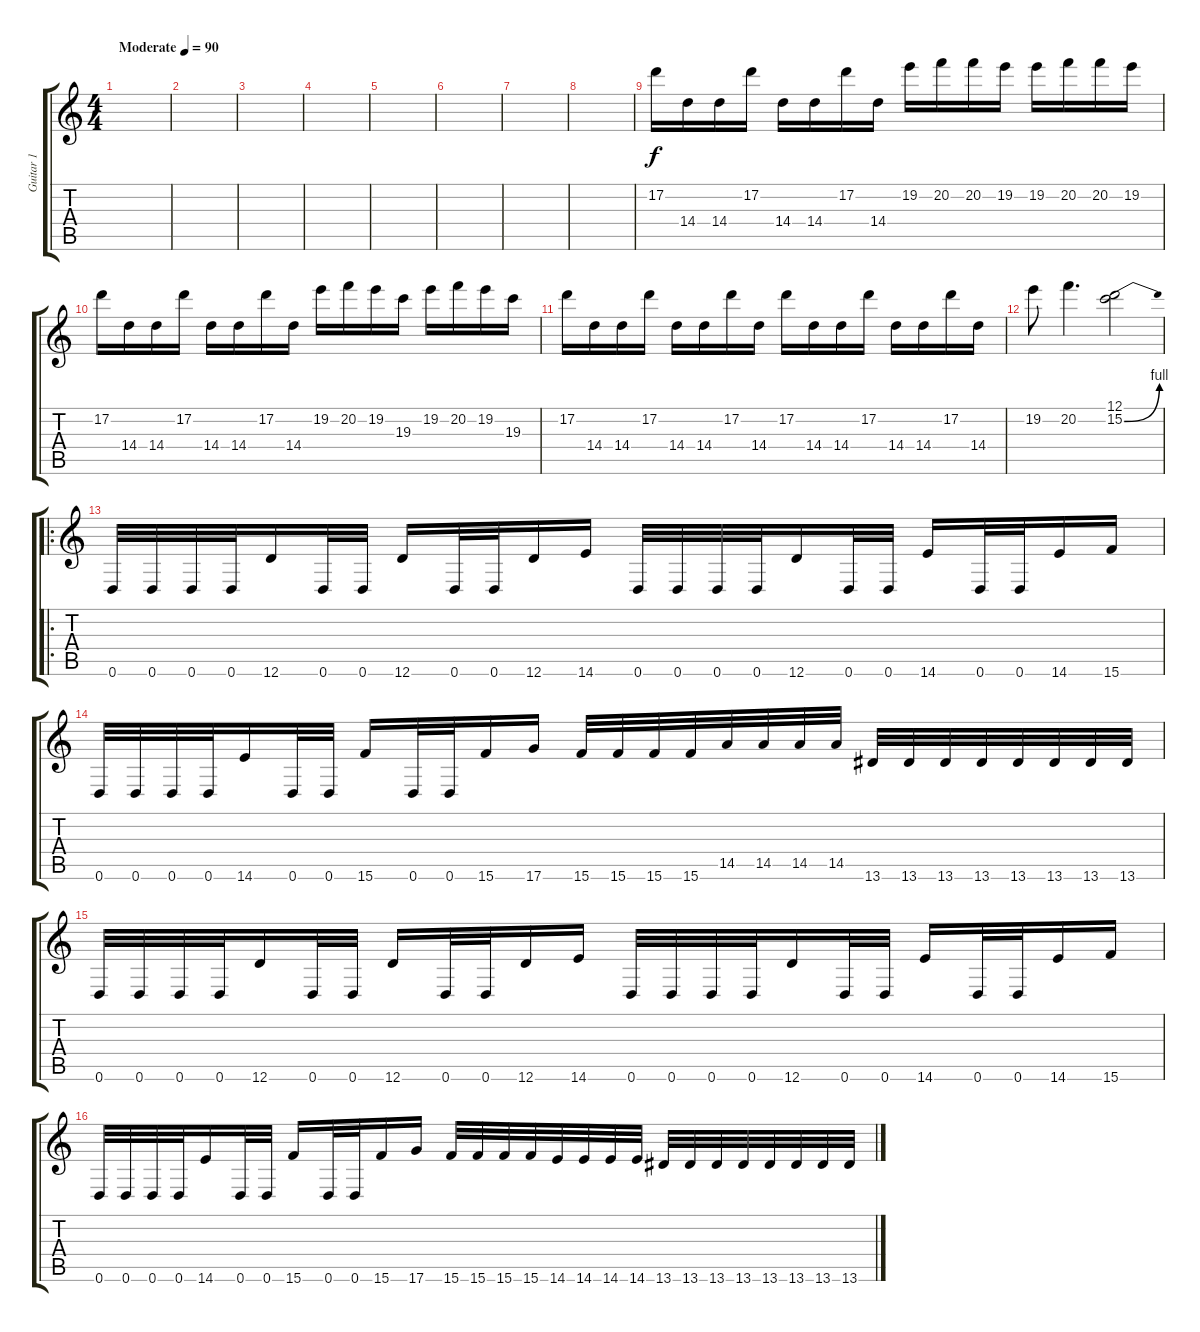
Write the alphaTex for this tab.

\track ("Guitar 1" "Guitar 1") {instrument distortionguitar}
\staff {score tabs}
\tuning (D4 A3 F3 C3 G2 D2) {hide}
\ts (4 4)
\tempo (90 "Moderate")
\clef g2
\ks c
|
|
|
|
|
|
|
|
17.2.16 14.4.16 14.4.16 17.2.16 14.4.16 14.4.16 17.2.16 14.4.16 19.2.16 20.2.16 20.2.16 19.2.16 19.2.16 20.2.16 20.2.16 19.2.16 |
17.2.16 14.4.16 14.4.16 17.2.16 14.4.16 14.4.16 17.2.16 14.4.16 19.2.16 20.2.16 19.2.16 19.3.16 19.2.16 20.2.16 19.2.16 19.3.16 |
17.2.16 14.4.16 14.4.16 17.2.16 14.4.16 14.4.16 17.2.16 14.4.16 17.2.16 14.4.16 14.4.16 17.2.16 14.4.16 14.4.16 17.2.16 14.4.16 |
19.2.8 20.2.4{d} (12.1 15.2{be (bend 0 0 60 4)}).2 |
\ro
0.6.32 0.6.32 0.6.32 0.6.32 12.6.16 0.6.32 0.6.32 12.6.16 0.6.32 0.6.32 12.6.16 14.6.16 0.6.32 0.6.32 0.6.32 0.6.32 12.6.16 0.6.32 0.6.32 14.6.16 0.6.32 0.6.32 14.6.16 15.6.16 |
0.6.32 0.6.32 0.6.32 0.6.32 14.6.16 0.6.32 0.6.32 15.6.16 0.6.32 0.6.32 15.6.16 17.6.16 15.6.32 15.6.32 15.6.32 15.6.32 14.5.32 14.5.32 14.5.32 14.5.32 13.6.32 13.6.32 13.6.32 13.6.32 13.6.32 13.6.32 13.6.32 13.6.32 |
0.6.32 0.6.32 0.6.32 0.6.32 12.6.16 0.6.32 0.6.32 12.6.16 0.6.32 0.6.32 12.6.16 14.6.16 0.6.32 0.6.32 0.6.32 0.6.32 12.6.16 0.6.32 0.6.32 14.6.16 0.6.32 0.6.32 14.6.16 15.6.16 |
0.6.32 0.6.32 0.6.32 0.6.32 14.6.16 0.6.32 0.6.32 15.6.16 0.6.32 0.6.32 15.6.16 17.6.16 15.6.32 15.6.32 15.6.32 15.6.32 14.6.32 14.6.32 14.6.32 14.6.32 13.6.32 13.6.32 13.6.32 13.6.32 13.6.32 13.6.32 13.6.32 13.6.32
